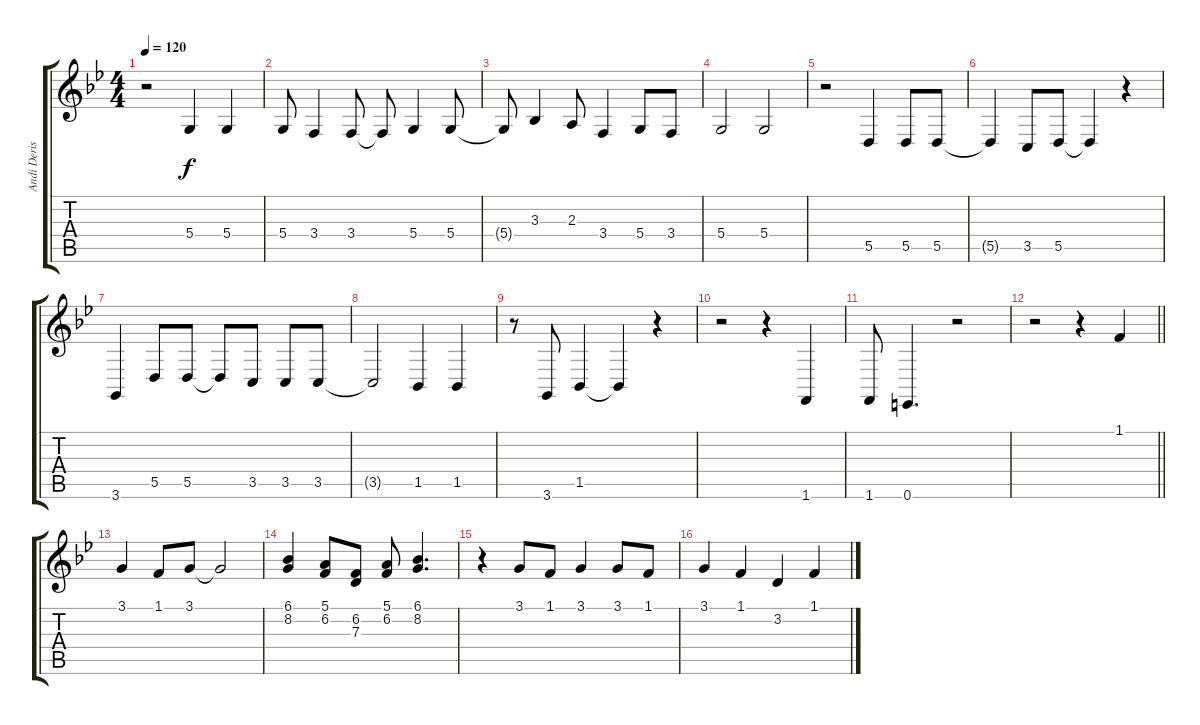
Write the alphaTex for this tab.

\track ("Andi Deris" "Andi Deris") {instrument lead1square}
\staff {score tabs}
\tuning (E4 B3 G3 D3 A2 E2) {hide}
\ts (4 4)
\tempo 120
\clef g2
\ks gminor
r.2{dy f} 5.4.4 5.4.4 |
5.4.8 3.4.4 3.4.8 3.4{t}.8 5.4.4 5.4.8 |
5.4{t}.8 3.3.4 2.3.8 3.4.4 5.4.8 3.4.8 |
5.4.2 5.4.2 |
r.2 5.5.4 5.5.8 5.5.8 |
5.5{t}.4 3.5.8 5.5.8 5.5{t}.4 r.4 |
3.6.4 5.5.8 5.5.8 5.5{t}.8 3.5.8 3.5.8 3.5.8 |
3.5{t}.2 1.5.4 1.5.4 |
r.8 3.6.8 1.5.4 1.5{t}.4 r.4 |
r.2 r.4 1.6.4 |
1.6.8 0.6.4{d} r.2 |
\barLineRight lightlight
r.2 r.4 1.1.4 |
3.1.4 1.1.8 3.1.8 3.1{t}.2 |
(6.1 8.2).4 (5.1 6.2).8 (6.2 7.3).8 (5.1 6.2).8 (6.1 8.2).4{d} |
r.4 3.1.8 1.1.8 3.1.4 3.1.8 1.1.8 |
3.1.4 1.1.4 3.2.4 1.1.4
